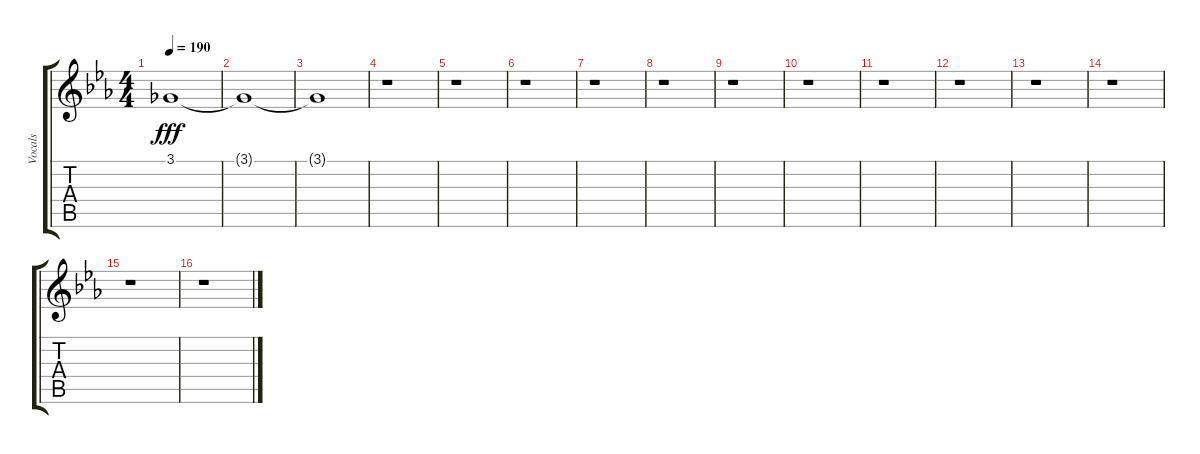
\track ("Vocals" "Vocals") {instrument violin}
\staff {score tabs}
\tuning (Eb4 Bb3 Gb3 Db3 Ab2 Eb2) {hide}
\ts (4 4)
\tempo 190
\clef g2
\ks eb
3.1{t}.1{dy fff} |
3.1{t}.1 |
3.1{t}.1 |
r.1 |
r.1 |
r.1 |
r.1 |
r.1 |
r.1 |
r.1 |
r.1 |
r.1 |
r.1 |
r.1 |
r.1 |
r.1
